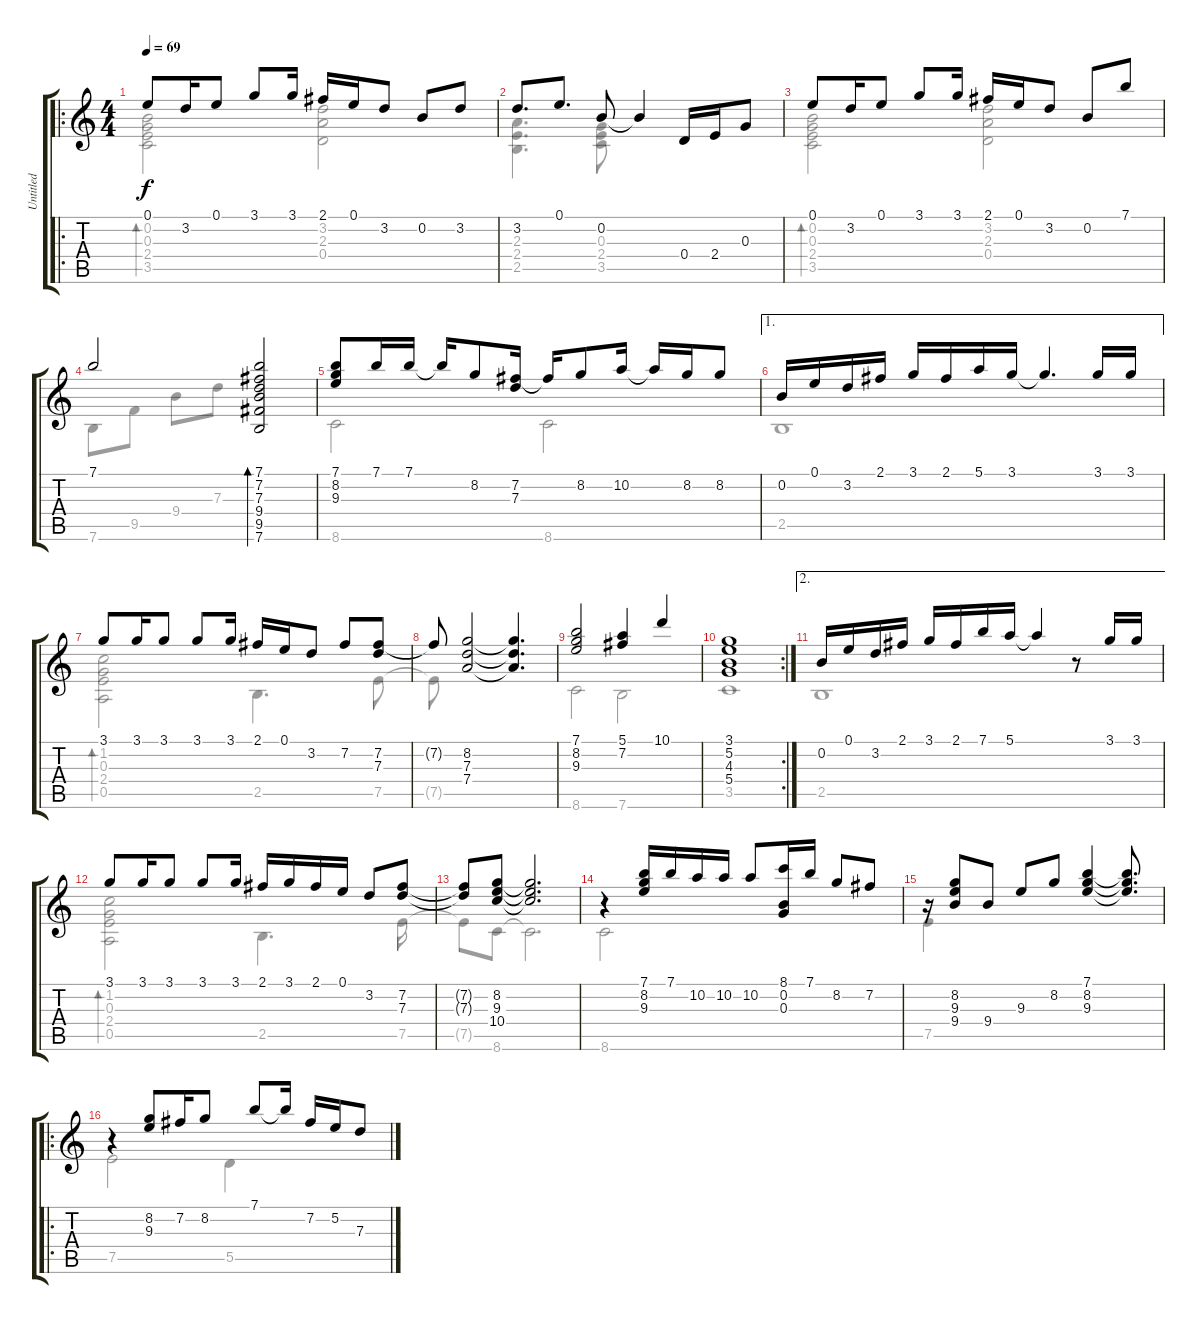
\track ("Untitled" "Untitled") {instrument acousticguitarnylon}
\staff {score tabs}
\tuning (E4 B3 G3 D3 A2 E2) {hide}
\voice
\ro
\ts (4 4)
\tempo 69
\clef g2
\ks c
0.1.8{dy f instrument acousticguitarnylon} 3.2.16 0.1.8 3.1.8 3.1.16 2.1.16 0.1.16 3.2.8 0.2.8 3.2.8 |
3.2.8{d} 0.1.8{d} 0.2.8 0.2{t}.4 0.4.16 2.4.16 0.3.8 |
0.1.8 3.2.16 0.1.8 3.1.8 3.1.16 2.1.16 0.1.16 3.2.8 0.2.8 7.1.8 |
7.1.2 (7.1 7.2 7.3 9.4 9.5 7.6).2{bd 30} |
(7.1 8.2 9.3).8 7.1.16 7.1.16 7.1{t}.16 8.2.8 (7.2 7.3).16 7.2{t}.16 8.2.8 10.2.16 10.2{t}.16 8.2.16 8.2.8 |
\ae 1
0.2.16 0.1.16 3.2.16 2.1.16 3.1.16 2.1.16 5.1.16 3.1.16 3.1{t}.4{d} 3.1.16 3.1.16 |
3.1.8 3.1.16 3.1.8 3.1.8 3.1.16 2.1.16 0.1.16 3.2.8 7.2.8 (7.2 7.3).8 |
7.2{t}.8 (8.2 7.3 7.4).2 (8.2{t} 7.3{t} 7.4{t}).4{d} |
(7.1 8.2 9.3).2 (5.1 7.2).4 10.1.4 |
\rc 2
(3.1 5.2 4.3 5.4).1 |
\ae 2
0.2.16 0.1.16 3.2.16 2.1.16 3.1.16 2.1.16 7.1.16 5.1.16 5.1{t}.4 r.8 3.1.16 3.1.16 |
3.1.8 3.1.16 3.1.8 3.1.8 3.1.16 2.1.16 3.1.16 2.1.16 0.1.16 3.2.8 (7.2 7.3).8 |
(7.2{t} 7.3{t}).8 (8.2 9.3 10.4).8 (8.2{t} 9.3{t} 10.4{t}).2{d} |
r.4 (7.1 8.2 9.3).16 7.1.16 10.2.16 10.2.16 10.2.8 (8.1 0.2 0.3).16 7.1.16 8.2.8 7.2.8 |
r.16 (8.2 9.3 9.4).8 9.4.8 9.3.8 8.2.8 (7.1 8.2 9.3).4 (7.1{t} 8.2{t} 9.3{t}).8{d} |
\ro
r.4 (8.2 9.3).8 7.2.16 8.2.8 7.1.8 7.1{t}.16 7.2.16 5.2.16 7.3.8
\voice
\clef g2
\ottava regular
\simile none
\ks c
(0.2 0.3 2.4 3.5).2{bd 30 dy f} (3.2 2.3 0.4).2 |
(2.3 2.4 2.5).4{d} (0.3 2.4 3.5).8 |
(0.2 0.3 2.4 3.5).2{bd 30} (3.2 2.3 0.4).2 |
7.6.8 9.5.8 9.4.8 7.3.8 |
8.6.2 8.6.2 |
2.5.1 |
(1.2 0.3 2.4 0.5).2{bd 30} 2.5.4{d} 7.5.8 |
7.5{t}.8 |
8.6.2 7.6.2 |
3.5.1 |
2.5.1 |
(1.2 0.3 2.4 0.5).2{bd 30} 2.5.4{d} 7.5.16 |
7.5{t}.8 8.6.8 8.6{t}.2{d} |
8.6.2 |
7.5.4 |
7.5.2 5.5.4
